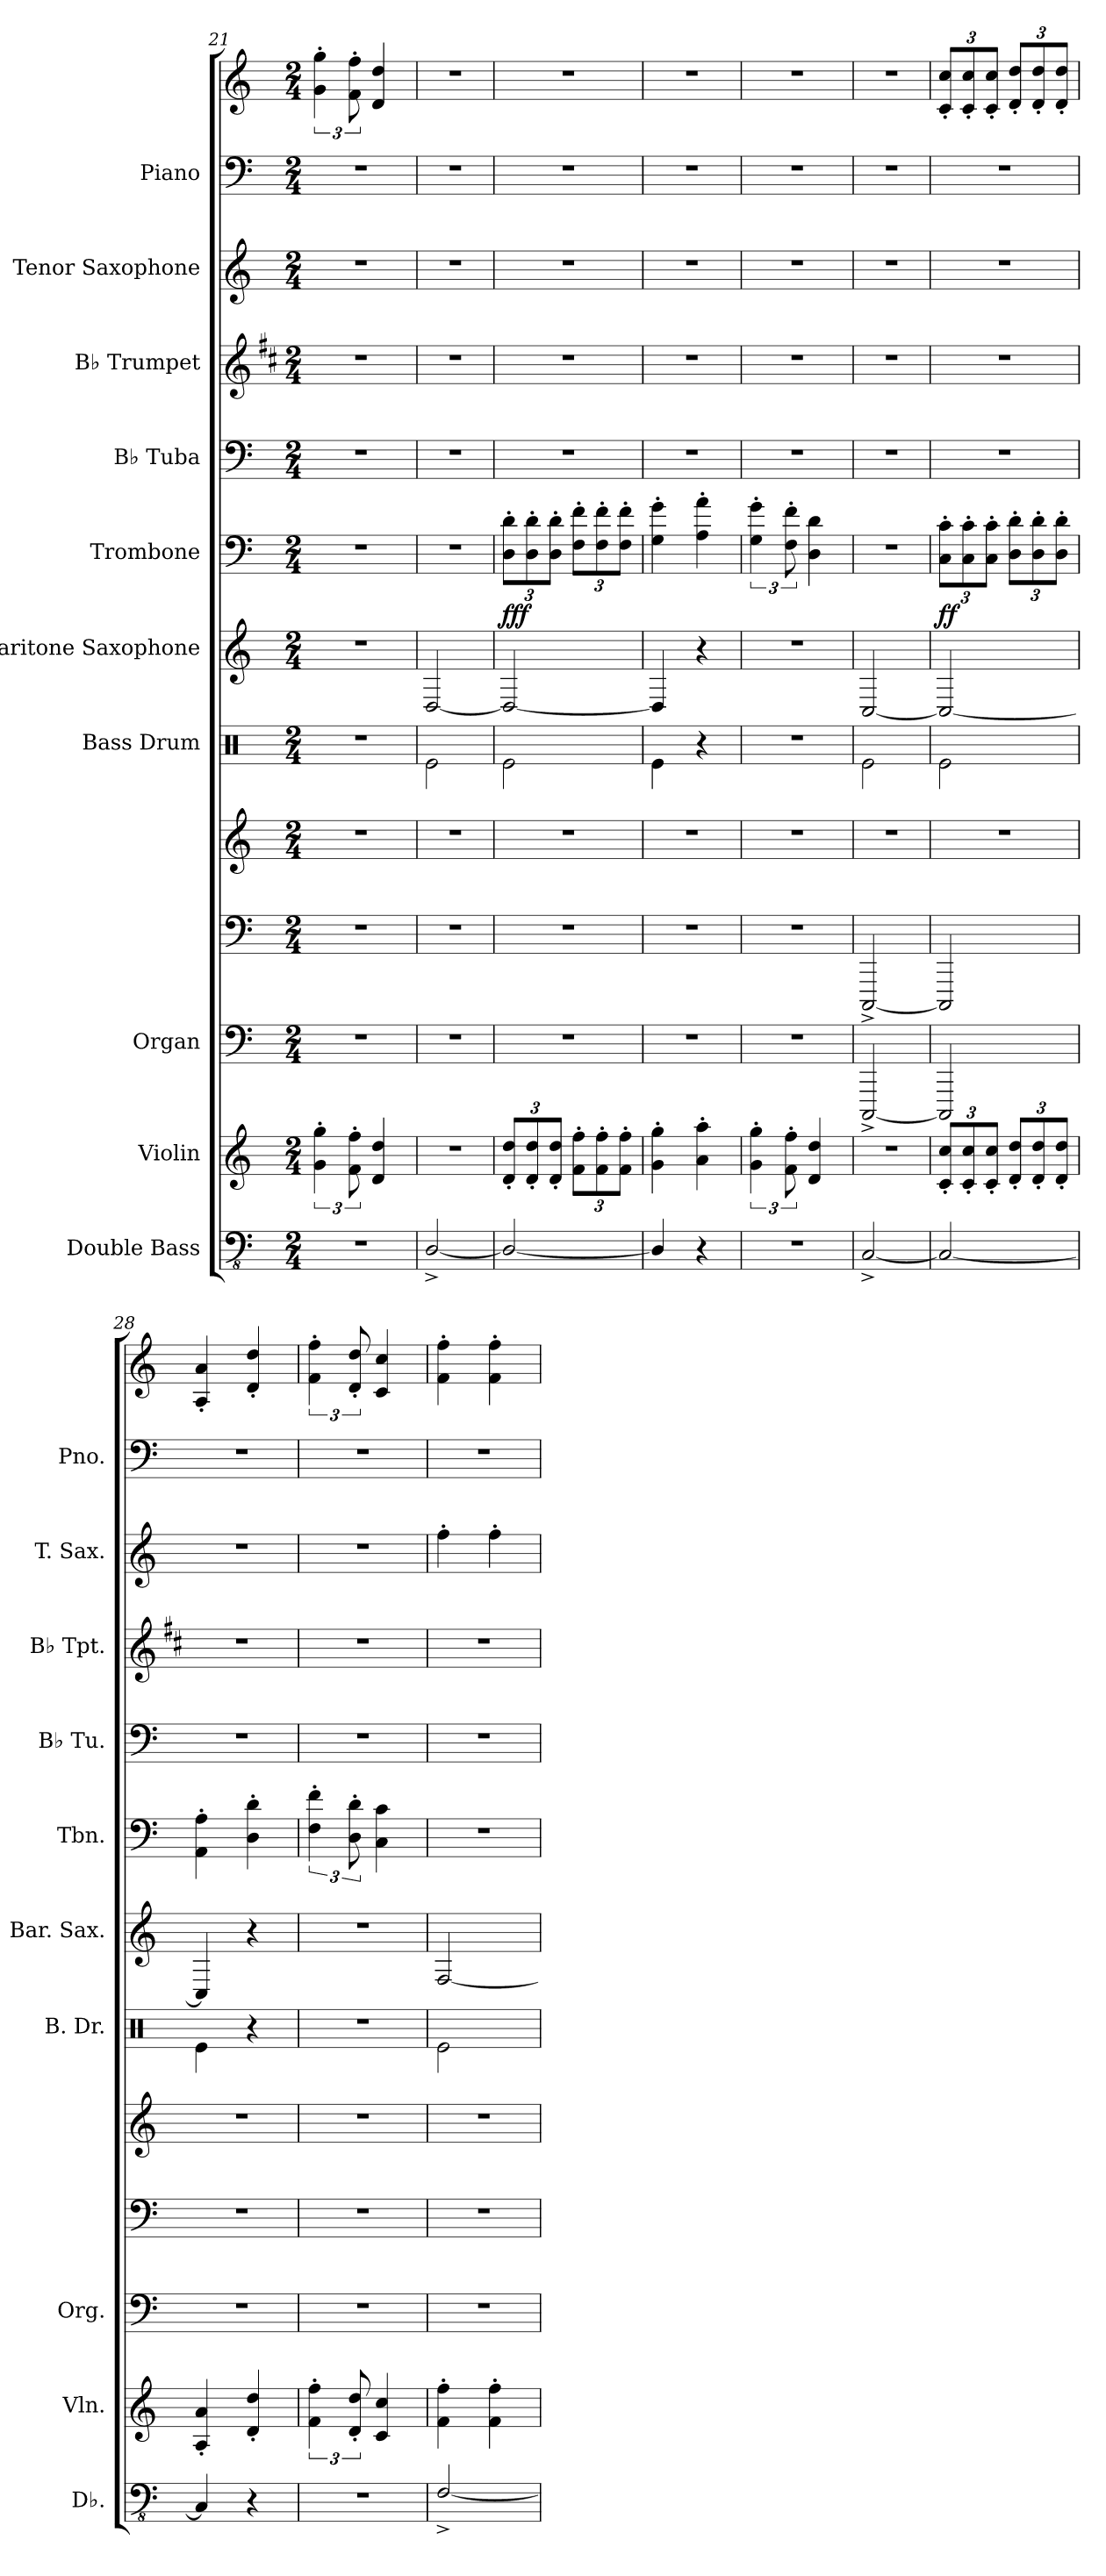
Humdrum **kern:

**kern	**kern	**kern	**kern	**kern	**kern	**kern	**kern	**dynam	**kern	**kern	**kern	**kern	**kern
*part10	*part9	*part8	*part8	*part8	*part7	*part6	*part5	*part5	*part4	*part3	*part2	*part1	*part1
*staff13	*staff12	*staff11	*staff10	*staff9	*staff8	*staff7	*staff6	*staff6	*staff5	*staff4	*staff3	*staff2	*staff1
*I"Double Bass	*I"Violin	*I"Organ	*	*	*I"Bass Drum	*I"Baritone Saxophone	*I"Trombone	*	*I"B♭ Tuba	*I"B♭ Trumpet	*I"Tenor Saxophone	*I"Piano	*
*I'Db.	*I'Vln.	*I'Org.	*	*	*I'B. Dr.	*I'Bar. Sax.	*I'Tbn.	*	*I'B♭ Tu.	*I'B♭ Tpt.	*I'T. Sax.	*I'Pno.	*
*clefFv4	*clefG2	*clefF4	*clefF4	*clefG2	*clefX	*clefG2	*clefF4	*	*clefF4	*clefG2	*clefG2	*clefF4	*clefG2
*ITrd7c12	*	*	*	*	*	*ITrd12c21	*	*	*	*ITrd1c2	*ITrd8c14	*	*
*k[]	*k[]	*k[]	*k[]	*k[]	*k[]	*k[]	*k[]	*	*k[]	*k[]	*k[]	*k[]	*k[]
*M2/4	*M2/4	*M2/4	*M2/4	*M2/4	*M2/4	*M2/4	*M2/4	*	*M2/4	*M2/4	*M2/4	*M2/4	*M2/4
=21	=21	=21	=21	=21	=21	=21	=21	=21	=21	=21	=21	=21	=21
2r	6g\' 6gg\'	2r	2r	2r	2r	2r	2r	.	2r	2r	2r	2r	6g\' 6gg\'
.	12f\' 12ff\'	.	.	.	.	.	.	.	.	.	.	.	12f\' 12ff\'
.	4d/ 4dd/	.	.	.	.	.	.	.	.	.	.	.	4d/ 4dd/
=22	=22	=22	=22	=22	=22	=22	=22	=22	=22	=22	=22	=22	=22
[2DDD^/	2r	2r	2r	2r	2Re\	[2DD/	2r	.	2r	2r	2r	2r	2r
=23	=23	=23	=23	=23	=23	=23	=23	=23	=23	=23	=23	=23	=23
*	*Xbrackettup	*	*	*	*	*	*Xbrackettup	*	*	*	*	*	*
!	!	!	!	!	!	!	!	!LO:DY:b	!	!	!	!	!
2DDD/_	12d/' 12dd/'L	2r	2r	2r	2Re\	2DD/_	12D\' 12d\'L	fff	2r	2r	2r	2r	2r
.	12d/' 12dd/'	.	.	.	.	.	12D\' 12d\'	.	.	.	.	.	.
.	12d/' 12dd/'J	.	.	.	.	.	12D\' 12d\'J	.	.	.	.	.	.
.	12f\' 12ff\'L	.	.	.	.	.	12F\' 12f\'L	.	.	.	.	.	.
.	12f\' 12ff\'	.	.	.	.	.	12F\' 12f\'	.	.	.	.	.	.
.	12f\' 12ff\'J	.	.	.	.	.	12F\' 12f\'J	.	.	.	.	.	.
=24	=24	=24	=24	=24	=24	=24	=24	=24	=24	=24	=24	=24	=24
4DDD/]	4g\' 4gg\'	2r	2r	2r	4Re\	4DD/]	4G\' 4g\'	.	2r	2r	2r	2r	2r
4r	4a\' 4aa\'	.	.	.	4r	4r	4A\' 4a\'	.	.	.	.	.	.
=25	=25	=25	=25	=25	=25	=25	=25	=25	=25	=25	=25	=25	=25
*	*brackettup	*	*	*	*	*	*brackettup	*	*	*	*	*	*
2r	6g\' 6gg\'	2r	2r	2r	2r	2r	6G\' 6g\'	.	2r	2r	2r	2r	2r
.	12f\' 12ff\'	.	.	.	.	.	12F\' 12f\'	.	.	.	.	.	.
.	4d/ 4dd/	.	.	.	.	.	4D\ 4d\	.	.	.	.	.	.
=26	=26	=26	=26	=26	=26	=26	=26	=26	=26	=26	=26	=26	=26
[2CCC^/	2r	[2CCC^/	[2CCC^/	2r	2Re\	[2CC/	2r	.	2r	2r	2r	2r	2r
=27	=27	=27	=27	=27	=27	=27	=27	=27	=27	=27	=27	=27	=27
*	*Xbrackettup	*	*	*	*	*	*Xbrackettup	*	*	*	*	*	*Xbrackettup
!	!	!	!	!	!	!	!	!LO:DY:b	!	!	!	!	!
2CCC/_	12c/' 12cc/'L	2CCC/]	2CCC/]	2r	2Re\	2CC/_	12C\' 12c\'L	ff	2r	2r	2r	2r	12c/' 12cc/'L
.	12c/' 12cc/'	.	.	.	.	.	12C\' 12c\'	.	.	.	.	.	12c/' 12cc/'
.	12c/' 12cc/'J	.	.	.	.	.	12C\' 12c\'J	.	.	.	.	.	12c/' 12cc/'J
.	12d/' 12dd/'L	.	.	.	.	.	12D\' 12d\'L	.	.	.	.	.	12d/' 12dd/'L
.	12d/' 12dd/'	.	.	.	.	.	12D\' 12d\'	.	.	.	.	.	12d/' 12dd/'
.	12d/' 12dd/'J	.	.	.	.	.	12D\' 12d\'J	.	.	.	.	.	12d/' 12dd/'J
!!LO:PB:g=z
=28	=28	=28	=28	=28	=28	=28	=28	=28	=28	=28	=28	=28	=28
4CCC/]	4A/' 4a/'	2r	2r	2r	4Re\	4CC/]	4AA\' 4A\'	.	2r	2r	2r	2r	4A/' 4a/'
4r	4d/' 4dd/'	.	.	.	4r	4r	4D\' 4d\'	.	.	.	.	.	4d/' 4dd/'
=29	=29	=29	=29	=29	=29	=29	=29	=29	=29	=29	=29	=29	=29
*	*brackettup	*	*	*	*	*	*brackettup	*	*	*	*	*	*brackettup
2r	6f\' 6ff\'	2r	2r	2r	2r	2r	6F\' 6f\'	.	2r	2r	2r	2r	6f\' 6ff\'
.	12d/' 12dd/'	.	.	.	.	.	12D\' 12d\'	.	.	.	.	.	12d/' 12dd/'
.	4c/ 4cc/	.	.	.	.	.	4C\ 4c\	.	.	.	.	.	4c/ 4cc/
=30	=30	=30	=30	=30	=30	=30	=30	=30	=30	=30	=30	=30	=30
[2FFF^/	4f\' 4ff\'	2r	2r	2r	2Re\	[2FF/	2r	.	2r	2r	4f'\	2r	4f\' 4ff\'
.	4f\' 4ff\'	.	.	.	.	.	.	.	.	.	4f'\	.	4f\' 4ff\'
=	=	=	=	=	=	=	=	=	=	=	=	=	=
*-	*-	*-	*-	*-	*-	*-	*-	*-	*-	*-	*-	*-	*-
